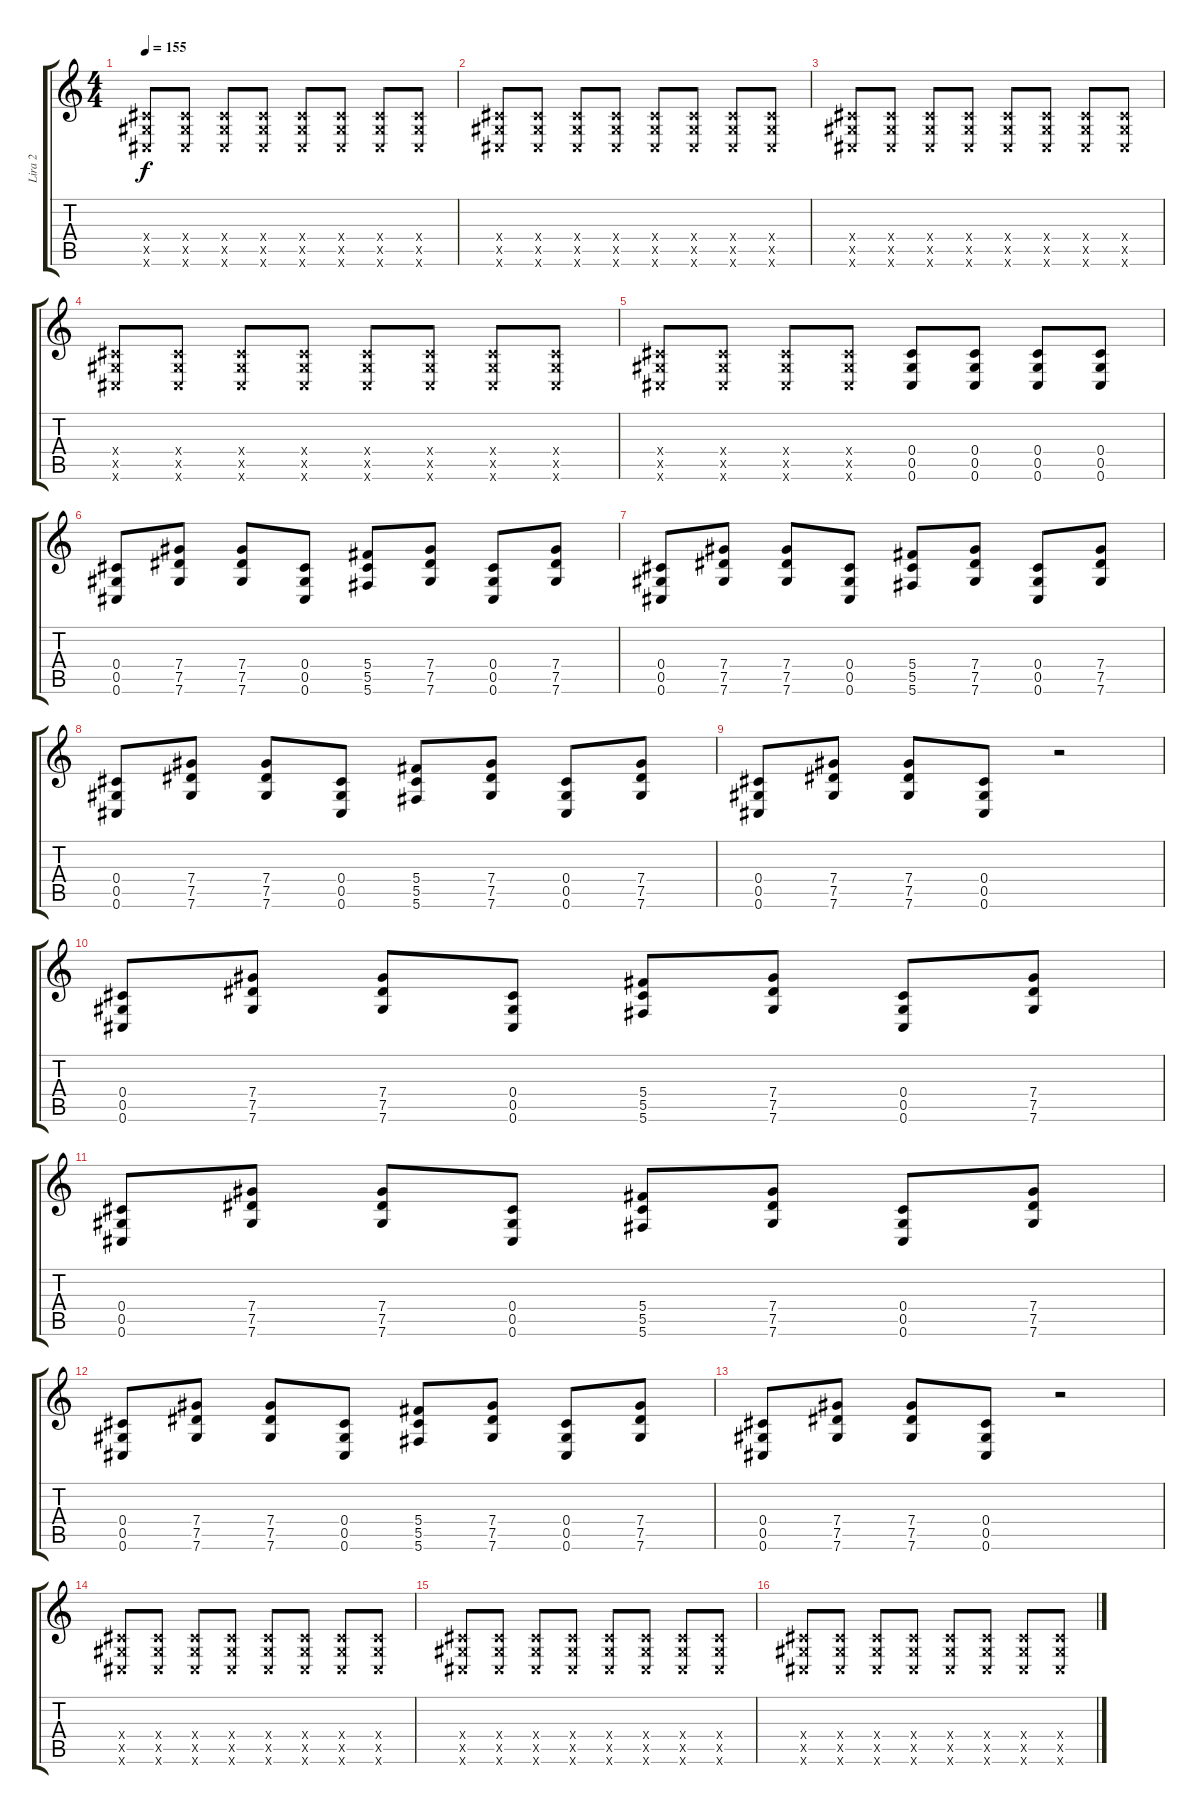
\track ("Lira 2" "Lira 2") {instrument distortionguitar}
\staff {score tabs}
\tuning (Eb4 Bb3 Gb3 Db3 Ab2 Db2) {hide}
\ts (4 4)
\tempo 155
\clef g2
\ks c
(0.4{x} 0.5{x} 0.6{x}).8{dy f} (0.4{x} 0.5{x} 0.6{x}).8 (0.4{x} 0.5{x} 0.6{x}).8 (0.4{x} 0.5{x} 0.6{x}).8 (0.4{x} 0.5{x} 0.6{x}).8 (0.4{x} 0.5{x} 0.6{x}).8 (0.4{x} 0.5{x} 0.6{x}).8 (0.4{x} 0.5{x} 0.6{x}).8 |
(0.4{x} 0.5{x} 0.6{x}).8 (0.4{x} 0.5{x} 0.6{x}).8 (0.4{x} 0.5{x} 0.6{x}).8 (0.4{x} 0.5{x} 0.6{x}).8 (0.4{x} 0.5{x} 0.6{x}).8 (0.4{x} 0.5{x} 0.6{x}).8 (0.4{x} 0.5{x} 0.6{x}).8 (0.4{x} 0.5{x} 0.6{x}).8 |
(0.4{x} 0.5{x} 0.6{x}).8 (0.4{x} 0.5{x} 0.6{x}).8 (0.4{x} 0.5{x} 0.6{x}).8 (0.4{x} 0.5{x} 0.6{x}).8 (0.4{x} 0.5{x} 0.6{x}).8 (0.4{x} 0.5{x} 0.6{x}).8 (0.4{x} 0.5{x} 0.6{x}).8 (0.4{x} 0.5{x} 0.6{x}).8 |
(0.4{x} 0.5{x} 0.6{x}).8 (0.4{x} 0.5{x} 0.6{x}).8 (0.4{x} 0.5{x} 0.6{x}).8 (0.4{x} 0.5{x} 0.6{x}).8 (0.4{x} 0.5{x} 0.6{x}).8 (0.4{x} 0.5{x} 0.6{x}).8 (0.4{x} 0.5{x} 0.6{x}).8 (0.4{x} 0.5{x} 0.6{x}).8 |
(0.4{x} 0.5{x} 0.6{x}).8 (0.4{x} 0.5{x} 0.6{x}).8 (0.4{x} 0.5{x} 0.6{x}).8 (0.4{x} 0.5{x} 0.6{x}).8 (0.4 0.5 0.6).8 (0.4 0.5 0.6).8 (0.4 0.5 0.6).8 (0.4 0.5 0.6).8 |
(0.4 0.5 0.6).8 (7.4 7.5 7.6).8 (7.4 7.5 7.6).8 (0.4 0.5 0.6).8 (5.4 5.5 5.6).8 (7.4 7.5 7.6).8 (0.4 0.5 0.6).8 (7.4 7.5 7.6).8 |
(0.4 0.5 0.6).8 (7.4 7.5 7.6).8 (7.4 7.5 7.6).8 (0.4 0.5 0.6).8 (5.4 5.5 5.6).8 (7.4 7.5 7.6).8 (0.4 0.5 0.6).8 (7.4 7.5 7.6).8 |
(0.4 0.5 0.6).8 (7.4 7.5 7.6).8 (7.4 7.5 7.6).8 (0.4 0.5 0.6).8 (5.4 5.5 5.6).8 (7.4 7.5 7.6).8 (0.4 0.5 0.6).8 (7.4 7.5 7.6).8 |
(0.4 0.5 0.6).8 (7.4 7.5 7.6).8 (7.4 7.5 7.6).8 (0.4 0.5 0.6).8 r.2 |
(0.4 0.5 0.6).8 (7.4 7.5 7.6).8 (7.4 7.5 7.6).8 (0.4 0.5 0.6).8 (5.4 5.5 5.6).8 (7.4 7.5 7.6).8 (0.4 0.5 0.6).8 (7.4 7.5 7.6).8 |
(0.4 0.5 0.6).8 (7.4 7.5 7.6).8 (7.4 7.5 7.6).8 (0.4 0.5 0.6).8 (5.4 5.5 5.6).8 (7.4 7.5 7.6).8 (0.4 0.5 0.6).8 (7.4 7.5 7.6).8 |
(0.4 0.5 0.6).8 (7.4 7.5 7.6).8 (7.4 7.5 7.6).8 (0.4 0.5 0.6).8 (5.4 5.5 5.6).8 (7.4 7.5 7.6).8 (0.4 0.5 0.6).8 (7.4 7.5 7.6).8 |
(0.4 0.5 0.6).8 (7.4 7.5 7.6).8 (7.4 7.5 7.6).8 (0.4 0.5 0.6).8 r.2 |
(0.4{x} 0.5{x} 0.6{x}).8 (0.4{x} 0.5{x} 0.6{x}).8 (0.4{x} 0.5{x} 0.6{x}).8 (0.4{x} 0.5{x} 0.6{x}).8 (0.4{x} 0.5{x} 0.6{x}).8 (0.4{x} 0.5{x} 0.6{x}).8 (0.4{x} 0.5{x} 0.6{x}).8 (0.4{x} 0.5{x} 0.6{x}).8 |
(0.4{x} 0.5{x} 0.6{x}).8 (0.4{x} 0.5{x} 0.6{x}).8 (0.4{x} 0.5{x} 0.6{x}).8 (0.4{x} 0.5{x} 0.6{x}).8 (0.4{x} 0.5{x} 0.6{x}).8 (0.4{x} 0.5{x} 0.6{x}).8 (0.4{x} 0.5{x} 0.6{x}).8 (0.4{x} 0.5{x} 0.6{x}).8 |
(0.4{x} 0.5{x} 0.6{x}).8 (0.4{x} 0.5{x} 0.6{x}).8 (0.4{x} 0.5{x} 0.6{x}).8 (0.4{x} 0.5{x} 0.6{x}).8 (0.4{x} 0.5{x} 0.6{x}).8 (0.4{x} 0.5{x} 0.6{x}).8 (0.4{x} 0.5{x} 0.6{x}).8 (0.4{x} 0.5{x} 0.6{x}).8
